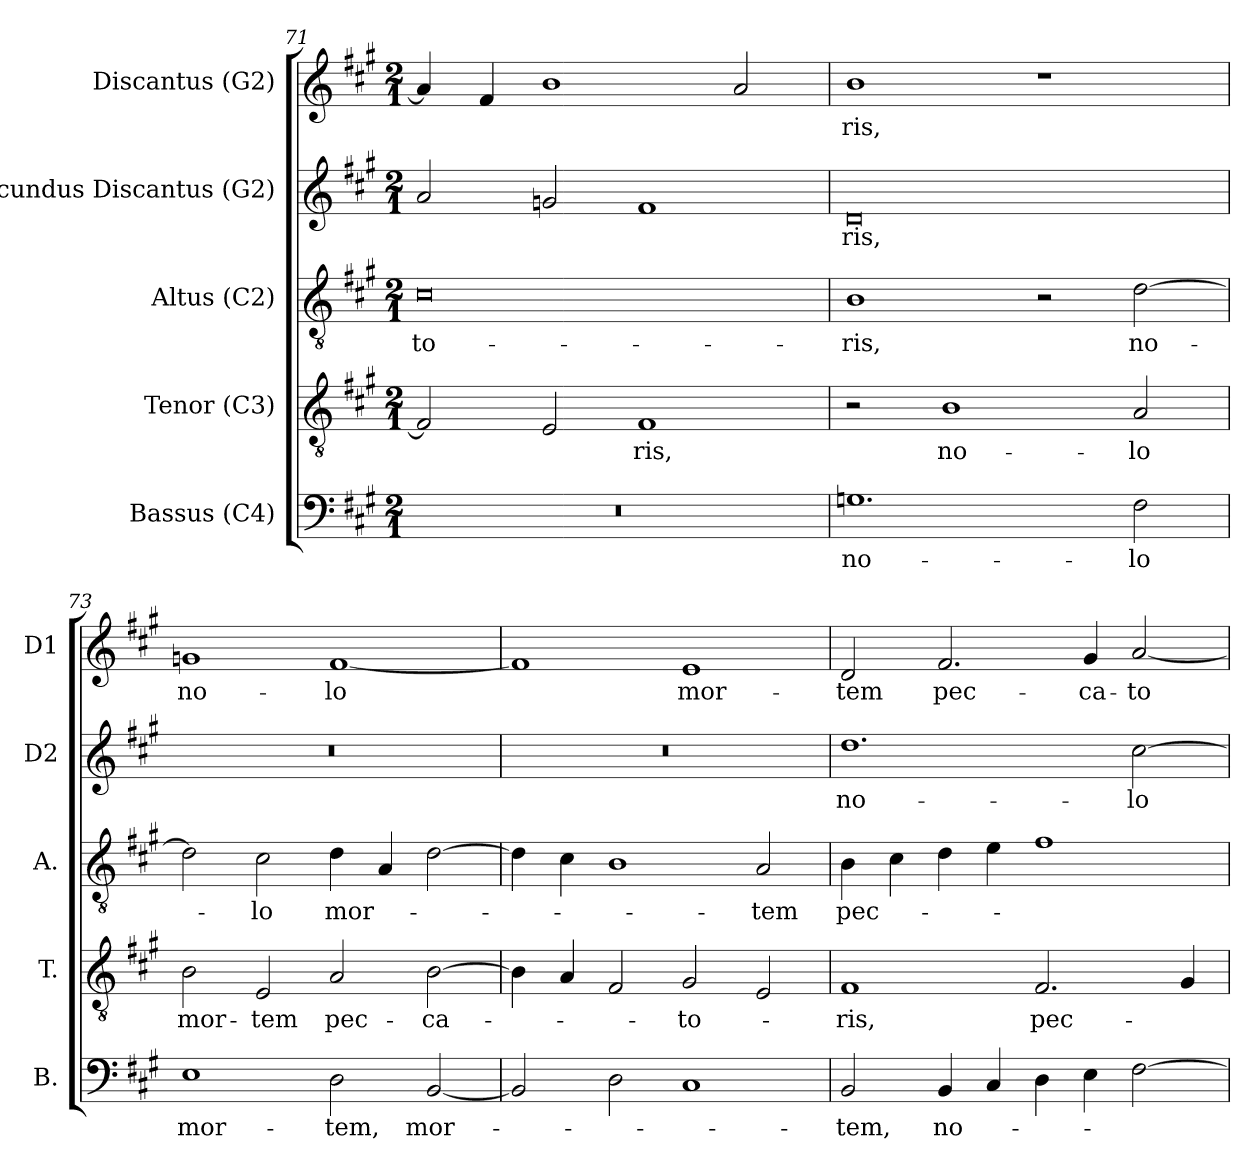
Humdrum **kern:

**kern	**text	**kern	**text	**kern	**text	**kern	**text	**kern	**text
*part5	*part5	*part4	*part4	*part3	*part3	*part2	*part2	*part1	*part1
*staff5	*staff5	*staff4	*staff4	*staff3	*staff3	*staff2	*staff2	*staff1	*staff1
*I"Bassus (C4)	*	*I"Tenor (C3)	*	*I"Altus (C2)	*	*I"Secundus Discantus (G2)	*	*I"Discantus (G2)	*
*I'B.	*	*I'T.	*	*I'A.	*	*I'D2	*	*I'D1	*
*clefF4	*	*clefGv2	*	*clefGv2	*	*clefG2	*	*clefG2	*
*	*	*ITrd7c12	*	*ITrd7c12	*	*	*	*	*
*k[f#c#g#]	*	*k[f#c#g#]	*	*k[f#c#g#]	*	*k[f#c#g#]	*	*k[f#c#g#]	*
*A:	*	*A:	*	*A:	*	*A:	*	*A:	*
*M2/1	*	*M2/1	*	*M2/1	*	*M2/1	*	*M2/1	*
=71	=71	=71	=71	=71	=71	=71	=71	=71	=71
!LO:N:vis=1	!	!	!	!	!	!	!	!	!
!	!	!	!	!	!LO:LY:b:color=#000000	!	!	!	!
0r	.	2FF#i/]	.	0C#i	-to-	2ai/	.	4ai/]	.
.	.	.	.	.	.	.	.	4f#i/	.
.	.	2EEi/	.	.	.	2gi/	.	1bi	.
!	!	!	!LO:LY:b:color=#000000	!	!	!	!	!	!
.	.	1FF#i	-ris,	.	.	1f#i	.	.	.
.	.	.	.	.	.	.	.	2ai/	.
=72	=72	=72	=72	=72	=72	=72	=72	=72	=72
!	!LO:LY:b:color=#000000	!	!	!	!	!	!	!	!
!	!	!	!	!	!LO:LY:b:color=#000000	!	!	!	!
!	!	!	!	!	!	!	!LO:LY:b:color=#000000	!	!
!	!	!	!	!	!	!	!	!	!LO:LY:b:color=#000000
1.Gi	no-	2r	.	1BBi	-ris,	0di	-ris,	1bi	-ris,
!	!	!	!LO:LY:b:color=#000000	!	!	!	!	!	!
.	.	1BBi	no-	.	.	.	.	.	.
.	.	.	.	2r	.	.	.	1r	.
!	!LO:LY:b:color=#000000	!	!	!	!	!	!	!	!
!	!	!	!LO:LY:b:color=#000000	!	!	!	!	!	!
!	!	!	!	!	!LO:LY:b:color=#000000	!	!	!	!
2F#i\	-lo	2AAi/	-lo	[2Di\	no-	.	.	.	.
=73	=73	=73	=73	=73	=73	=73	=73	=73	=73
!	!LO:LY:b:color=#000000	!	!	!	!	!	!	!	!
!	!	!	!LO:LY:b:color=#000000	!	!	!LO:N:vis=1	!	!	!
!	!	!	!	!	!	!	!	!	!LO:LY:b:color=#000000
1Ei	mor-	2BBi\	mor-	2Di\]	.	0r	.	1gni	no-
!	!	!	!LO:LY:b:color=#000000	!	!	!	!	!	!
!	!	!	!	!	!LO:LY:b:color=#000000	!	!	!	!
.	.	2EEi/	-tem	2C#i\	-lo	.	.	.	.
!	!LO:LY:b:color=#000000	!	!	!	!	!	!	!	!
!	!	!	!LO:LY:b:color=#000000	!	!	!	!	!	!
!	!	!	!	!	!LO:LY:b:color=#000000	!	!	!	!
!	!	!	!	!	!	!	!	!	!LO:LY:b:color=#000000
2Di\	-tem,	2AAi/	pec-	4Di\	mor-	.	.	[1f#i	-lo
.	.	.	.	4AAi/	.	.	.	.	.
!	!LO:LY:b:color=#000000	!	!	!	!	!	!	!	!
!	!	!	!LO:LY:b:color=#000000	!	!	!	!	!	!
[2BBi/	mor-	[2BBi\	-ca-	[2Di\	.	.	.	.	.
!!LO:LB:g=z
=74	=74	=74	=74	=74	=74	=74	=74	=74	=74
!	!	!	!	!	!	!LO:N:vis=1	!	!	!
2BBi/]	.	4BBi\]	.	4Di\]	.	0r	.	1f#i]	.
.	.	4AAi/	.	4C#i\	.	.	.	.	.
2Di\	.	2FF#i/	.	1BBi	.	.	.	.	.
!	!	!	!LO:LY:b:color=#000000	!	!	!	!	!	!
!	!	!	!	!	!	!	!	!	!LO:LY:b:color=#000000
1C#i	.	2GG#i/	-to-	.	.	.	.	1ei	mor-
!	!	!	!	!	!LO:LY:b:color=#000000	!	!	!	!
.	.	2EEi/	.	2AAi/	-tem	.	.	.	.
=75	=75	=75	=75	=75	=75	=75	=75	=75	=75
!	!LO:LY:b:color=#000000	!	!	!	!	!	!	!	!
!	!	!	!LO:LY:b:color=#000000	!	!	!	!	!	!
!	!	!	!	!	!LO:LY:b:color=#000000	!	!	!	!
!	!	!	!	!	!	!	!LO:LY:b:color=#000000	!	!
!	!	!	!	!	!	!	!	!	!LO:LY:b:color=#000000
2BBi/	-tem,	1FF#i	-ris,	4BBi\	pec-	1.ddi	no-	2di/	-tem
.	.	.	.	4C#i\	.	.	.	.	.
!	!LO:LY:b:color=#000000	!	!	!	!	!	!	!	!
!	!	!	!	!	!	!	!	!	!LO:LY:b:color=#000000
4BBi/	no-	.	.	4Di\	.	.	.	2.f#i/	pec-
4C#i/	.	.	.	4Ei\	.	.	.	.	.
!	!	!	!LO:LY:b:color=#000000	!	!	!	!	!	!
4Di\	.	2.FF#i/	pec-	1F#i	.	.	.	.	.
!	!	!	!	!	!	!	!	!	!LO:LY:b:color=#000000
4Ei\	.	.	.	.	.	.	.	4g#i/	-ca-
!	!	!	!	!	!	!	!LO:LY:b:color=#000000	!	!
!	!	!	!	!	!	!	!	!	!LO:LY:b:color=#000000
[2F#i\	.	.	.	.	.	[2cc#i\	-lo	[2ai/	-to-
.	.	4GG#i/	.	.	.	.	.	.	.
=	=	=	=	=	=	=	=	=	=
*-	*-	*-	*-	*-	*-	*-	*-	*-	*-
